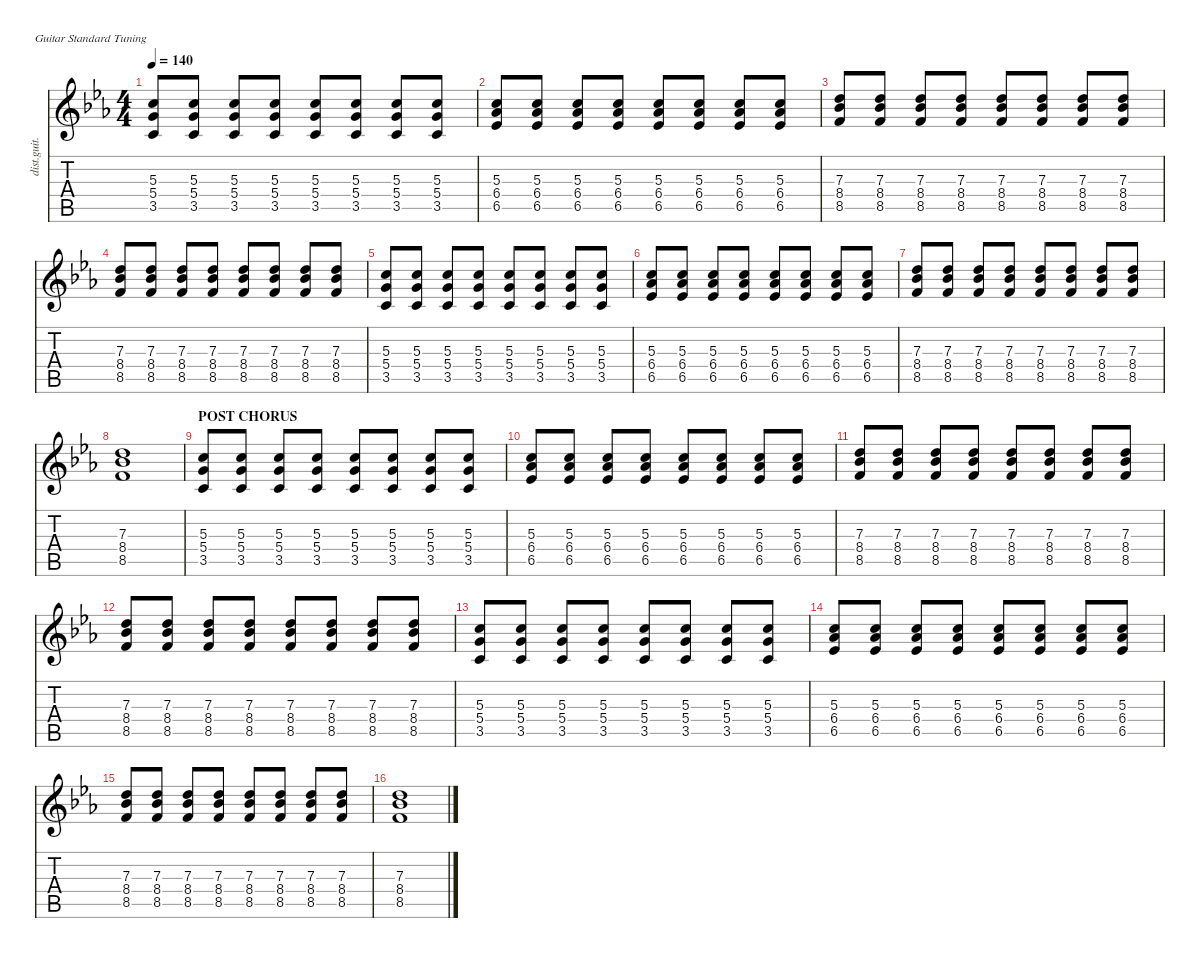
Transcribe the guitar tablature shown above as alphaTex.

\defaultSystemsLayout 4
\hideDynamics
\bracketExtendMode nobrackets
\otherSystemsTrackNameOrientation horizontal
\track ("Distortion Guitar" "dist.guit.") {instrument distortionguitar}
\staff {score tabs}
\tuning (E4 B3 G3 D3 A2 E2)
\ts (4 4)
\tempo 140
\clef g2
\ks cminor
(3.5{acc forcenatural} 5.4{acc forcenatural} 5.3{acc forcenatural}).8{dy mf beam Up} (3.5{acc forcenatural} 5.4{acc forcenatural} 5.3{acc forcenatural}).8{beam Up} (3.5{acc forcenatural} 5.4{acc forcenatural} 5.3{acc forcenatural}).8{beam Up} (3.5{acc forcenatural} 5.4{acc forcenatural} 5.3{acc forcenatural}).8{beam Up} (3.5{acc forcenatural} 5.4{acc forcenatural} 5.3{acc forcenatural}).8{beam Up} (3.5{acc forcenatural} 5.4{acc forcenatural} 5.3{acc forcenatural}).8{beam Up} (3.5{acc forcenatural} 5.4{acc forcenatural} 5.3{acc forcenatural}).8{beam Up} (3.5{acc forcenatural} 5.4{acc forcenatural} 5.3{acc forcenatural}).8{beam Up} |
(6.5{acc b} 6.4{acc b} 5.3{acc forcenatural}).8{beam Up} (6.4{acc b} 6.5{acc b} 5.3{acc forcenatural}).8{beam Up} (6.4{acc b} 6.5{acc b} 5.3{acc forcenatural}).8{beam Up} (6.4{acc b} 6.5{acc b} 5.3{acc forcenatural}).8{beam Up} (6.4{acc b} 6.5{acc b} 5.3{acc forcenatural}).8{beam Up} (6.4{acc b} 6.5{acc b} 5.3{acc forcenatural}).8{beam Up} (6.4{acc b} 6.5{acc b} 5.3{acc forcenatural}).8{beam Up} (6.4{acc b} 6.5{acc b} 5.3{acc forcenatural}).8{beam Up} |
(8.5{acc forcenatural} 8.4{acc b} 7.3{acc forcenatural}).8{beam Up} (8.5{acc forcenatural} 8.4{acc b} 7.3{acc forcenatural}).8{beam Up} (8.5{acc forcenatural} 8.4{acc b} 7.3{acc forcenatural}).8{beam Up} (8.5{acc forcenatural} 8.4{acc b} 7.3{acc forcenatural}).8{beam Up} (8.5{acc forcenatural} 8.4{acc b} 7.3{acc forcenatural}).8{beam Up} (8.5{acc forcenatural} 8.4{acc b} 7.3{acc forcenatural}).8{beam Up} (8.5{acc forcenatural} 8.4{acc b} 7.3{acc forcenatural}).8{beam Up} (8.5{acc forcenatural} 8.4{acc b} 7.3{acc forcenatural}).8{beam Up} |
(8.5{acc forcenatural} 8.4{acc b} 7.3{acc forcenatural}).8{beam Up} (8.5{acc forcenatural} 8.4{acc b} 7.3{acc forcenatural}).8{beam Up} (8.5{acc forcenatural} 8.4{acc b} 7.3{acc forcenatural}).8{beam Up} (8.5{acc forcenatural} 8.4{acc b} 7.3{acc forcenatural}).8{beam Up} (8.5{acc forcenatural} 8.4{acc b} 7.3{acc forcenatural}).8{beam Up} (8.5{acc forcenatural} 8.4{acc b} 7.3{acc forcenatural}).8{beam Up} (8.5{acc forcenatural} 8.4{acc b} 7.3{acc forcenatural}).8{beam Up} (8.5{acc forcenatural} 8.4{acc b} 7.3{acc forcenatural}).8{beam Up} |
(3.5{acc forcenatural} 5.4{acc forcenatural} 5.3{acc forcenatural}).8{beam Up} (3.5{acc forcenatural} 5.4{acc forcenatural} 5.3{acc forcenatural}).8{beam Up} (3.5{acc forcenatural} 5.4{acc forcenatural} 5.3{acc forcenatural}).8{beam Up} (3.5{acc forcenatural} 5.4{acc forcenatural} 5.3{acc forcenatural}).8{beam Up} (3.5{acc forcenatural} 5.4{acc forcenatural} 5.3{acc forcenatural}).8{beam Up} (3.5{acc forcenatural} 5.4{acc forcenatural} 5.3{acc forcenatural}).8{beam Up} (3.5{acc forcenatural} 5.4{acc forcenatural} 5.3{acc forcenatural}).8{beam Up} (3.5{acc forcenatural} 5.4{acc forcenatural} 5.3{acc forcenatural}).8{beam Up} |
(6.5{acc b} 6.4{acc b} 5.3{acc forcenatural}).8{beam Up} (6.4{acc b} 6.5{acc b} 5.3{acc forcenatural}).8{beam Up} (6.4{acc b} 6.5{acc b} 5.3{acc forcenatural}).8{beam Up} (6.4{acc b} 6.5{acc b} 5.3{acc forcenatural}).8{beam Up} (6.4{acc b} 6.5{acc b} 5.3{acc forcenatural}).8{beam Up} (6.4{acc b} 6.5{acc b} 5.3{acc forcenatural}).8{beam Up} (6.4{acc b} 6.5{acc b} 5.3{acc forcenatural}).8{beam Up} (6.4{acc b} 6.5{acc b} 5.3{acc forcenatural}).8{beam Up} |
(8.5{acc forcenatural} 8.4{acc b} 7.3{acc forcenatural}).8{beam Up} (8.5{acc forcenatural} 8.4{acc b} 7.3{acc forcenatural}).8{beam Up} (8.5{acc forcenatural} 8.4{acc b} 7.3{acc forcenatural}).8{beam Up} (8.5{acc forcenatural} 8.4{acc b} 7.3{acc forcenatural}).8{beam Up} (8.5{acc forcenatural} 8.4{acc b} 7.3{acc forcenatural}).8{beam Up} (8.5{acc forcenatural} 8.4{acc b} 7.3{acc forcenatural}).8{beam Up} (8.5{acc forcenatural} 8.4{acc b} 7.3{acc forcenatural}).8{beam Up} (8.5{acc forcenatural} 8.4{acc b} 7.3{acc forcenatural}).8{beam Up} |
(8.5{acc forcenatural} 8.4{acc b} 7.3{acc forcenatural}).1{beam Up} |
\section ("" "POST CHORUS")
(3.5{acc forcenatural} 5.4{acc forcenatural} 5.3{acc forcenatural}).8{beam Up} (3.5{acc forcenatural} 5.4{acc forcenatural} 5.3{acc forcenatural}).8{beam Up} (3.5{acc forcenatural} 5.4{acc forcenatural} 5.3{acc forcenatural}).8{beam Up} (3.5{acc forcenatural} 5.4{acc forcenatural} 5.3{acc forcenatural}).8{beam Up} (3.5{acc forcenatural} 5.4{acc forcenatural} 5.3{acc forcenatural}).8{beam Up} (3.5{acc forcenatural} 5.4{acc forcenatural} 5.3{acc forcenatural}).8{beam Up} (3.5{acc forcenatural} 5.4{acc forcenatural} 5.3{acc forcenatural}).8{beam Up} (3.5{acc forcenatural} 5.4{acc forcenatural} 5.3{acc forcenatural}).8{beam Up} |
(6.5{acc b} 6.4{acc b} 5.3{acc forcenatural}).8{beam Up} (6.4{acc b} 6.5{acc b} 5.3{acc forcenatural}).8{beam Up} (6.4{acc b} 6.5{acc b} 5.3{acc forcenatural}).8{beam Up} (6.4{acc b} 6.5{acc b} 5.3{acc forcenatural}).8{beam Up} (6.4{acc b} 6.5{acc b} 5.3{acc forcenatural}).8{beam Up} (6.4{acc b} 6.5{acc b} 5.3{acc forcenatural}).8{beam Up} (6.4{acc b} 6.5{acc b} 5.3{acc forcenatural}).8{beam Up} (6.4{acc b} 6.5{acc b} 5.3{acc forcenatural}).8{beam Up} |
(8.5{acc forcenatural} 8.4{acc b} 7.3{acc forcenatural}).8{beam Up} (8.5{acc forcenatural} 8.4{acc b} 7.3{acc forcenatural}).8{beam Up} (8.5{acc forcenatural} 8.4{acc b} 7.3{acc forcenatural}).8{beam Up} (8.5{acc forcenatural} 8.4{acc b} 7.3{acc forcenatural}).8{beam Up} (8.5{acc forcenatural} 8.4{acc b} 7.3{acc forcenatural}).8{beam Up} (8.5{acc forcenatural} 8.4{acc b} 7.3{acc forcenatural}).8{beam Up} (8.5{acc forcenatural} 8.4{acc b} 7.3{acc forcenatural}).8{beam Up} (8.5{acc forcenatural} 8.4{acc b} 7.3{acc forcenatural}).8{beam Up} |
(8.5{acc forcenatural} 8.4{acc b} 7.3{acc forcenatural}).8{beam Up} (8.5{acc forcenatural} 8.4{acc b} 7.3{acc forcenatural}).8{beam Up} (8.5{acc forcenatural} 8.4{acc b} 7.3{acc forcenatural}).8{beam Up} (8.5{acc forcenatural} 8.4{acc b} 7.3{acc forcenatural}).8{beam Up} (8.5{acc forcenatural} 8.4{acc b} 7.3{acc forcenatural}).8{beam Up} (8.5{acc forcenatural} 8.4{acc b} 7.3{acc forcenatural}).8{beam Up} (8.5{acc forcenatural} 8.4{acc b} 7.3{acc forcenatural}).8{beam Up} (8.5{acc forcenatural} 8.4{acc b} 7.3{acc forcenatural}).8{beam Up} |
(3.5{acc forcenatural} 5.4{acc forcenatural} 5.3{acc forcenatural}).8{beam Up} (3.5{acc forcenatural} 5.4{acc forcenatural} 5.3{acc forcenatural}).8{beam Up} (3.5{acc forcenatural} 5.4{acc forcenatural} 5.3{acc forcenatural}).8{beam Up} (3.5{acc forcenatural} 5.4{acc forcenatural} 5.3{acc forcenatural}).8{beam Up} (3.5{acc forcenatural} 5.4{acc forcenatural} 5.3{acc forcenatural}).8{beam Up} (3.5{acc forcenatural} 5.4{acc forcenatural} 5.3{acc forcenatural}).8{beam Up} (3.5{acc forcenatural} 5.4{acc forcenatural} 5.3{acc forcenatural}).8{beam Up} (3.5{acc forcenatural} 5.4{acc forcenatural} 5.3{acc forcenatural}).8{beam Up} |
(6.5{acc b} 6.4{acc b} 5.3{acc forcenatural}).8{beam Up} (6.4{acc b} 6.5{acc b} 5.3{acc forcenatural}).8{beam Up} (6.4{acc b} 6.5{acc b} 5.3{acc forcenatural}).8{beam Up} (6.4{acc b} 6.5{acc b} 5.3{acc forcenatural}).8{beam Up} (6.4{acc b} 6.5{acc b} 5.3{acc forcenatural}).8{beam Up} (6.4{acc b} 6.5{acc b} 5.3{acc forcenatural}).8{beam Up} (6.4{acc b} 6.5{acc b} 5.3{acc forcenatural}).8{beam Up} (6.4{acc b} 6.5{acc b} 5.3{acc forcenatural}).8{beam Up} |
(8.5{acc forcenatural} 8.4{acc b} 7.3{acc forcenatural}).8{beam Up} (8.5{acc forcenatural} 8.4{acc b} 7.3{acc forcenatural}).8{beam Up} (8.5{acc forcenatural} 8.4{acc b} 7.3{acc forcenatural}).8{beam Up} (8.5{acc forcenatural} 8.4{acc b} 7.3{acc forcenatural}).8{beam Up} (8.5{acc forcenatural} 8.4{acc b} 7.3{acc forcenatural}).8{beam Up} (8.5{acc forcenatural} 8.4{acc b} 7.3{acc forcenatural}).8{beam Up} (8.5{acc forcenatural} 8.4{acc b} 7.3{acc forcenatural}).8{beam Up} (8.5{acc forcenatural} 8.4{acc b} 7.3{acc forcenatural}).8{beam Up} |
(8.5{acc forcenatural} 8.4{acc b} 7.3{acc forcenatural}).1{beam Up}
